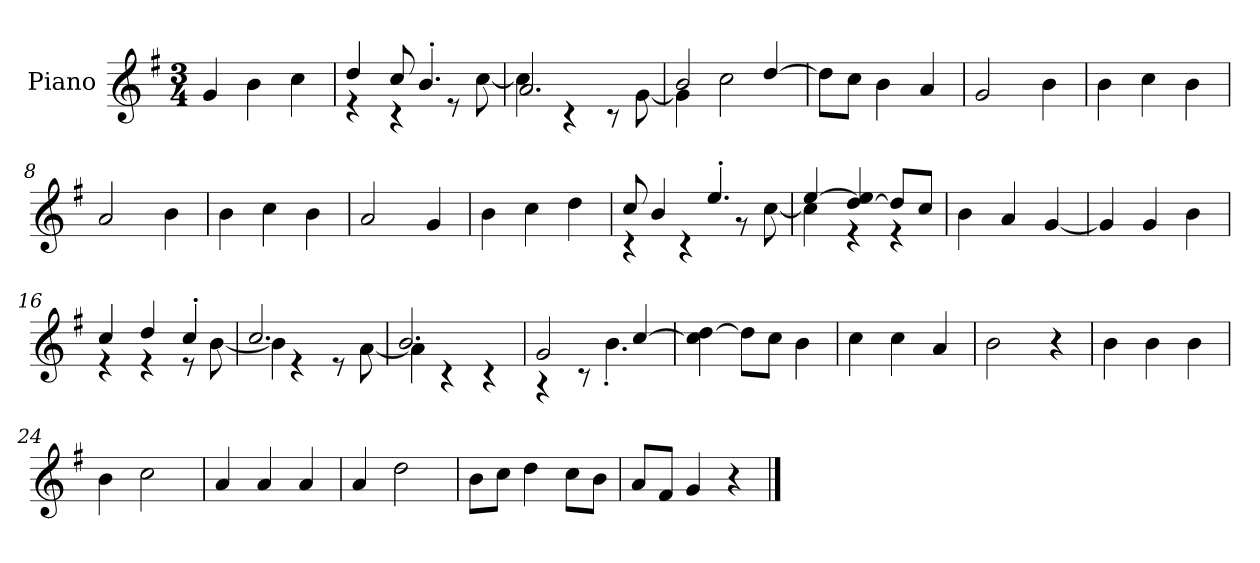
**kern
*part1
*staff1
*I"Piano
*I'P-no
*clefG2
*k[f#]
*M3/4
*MM177
=1
4g/
4b\
4cc\
=2
*^
4dd/	4r
8cc/	4r
4.b'/	.
.	8r
.	[8cc\
=3	=3
2.a/	4cc\]
.	4r
.	8r
.	[8g\
=4	=4
2b/	4g\]
.	2cc\
[4dd/	.
*v	*v
=5
8dd\L]
8cc\J
4b\
4a/
=6
2g/
4b\
=7
4b\
4cc\
4b\
=8
2a/
4b\
=9
4b\
4cc\
4b\
=10
2a/
4g/
!!LO:LB:g=z
=11
4b\
4cc\
4dd\
=12
*^
8cc/	4r
4b/	.
.	4r
4.ee'/	.
.	8r
.	[8cc\
=13	=13
[4ee/	4cc\]
[4dd/ 4ee/]	4r
8dd/L]	4r
8cc/J	.
*v	*v
=14
4b\
4a/
[4g/
=15
4g/]
4g/
4b\
=16
*^
4cc/	4r
4dd/	4r
4cc'/	8r
.	[8b\
=17	=17
2.cc/	4b\]
.	4r
.	8r
.	[8a\
=18	=18
2.b/	4a\]
.	4r
.	4r
=19	=19
2g/	4r
.	8r
.	4.b'\
[4cc/	.
*v	*v
!!LO:LB:g=z
=20
4cc\] [4dd\
8dd\L]
8cc\J
4b\
=21
4cc\
4cc\
4a/
=22
2b\
4r
=23
4b\
4b\
4b\
=24
4b\
2cc\
=25
4a/
4a/
4a/
=26
4a/
2dd\
=27
8b\L
8cc\J
4dd\
8cc\L
8b\J
=28
8a/L
8f#/J
4g/
4r
==
*-
